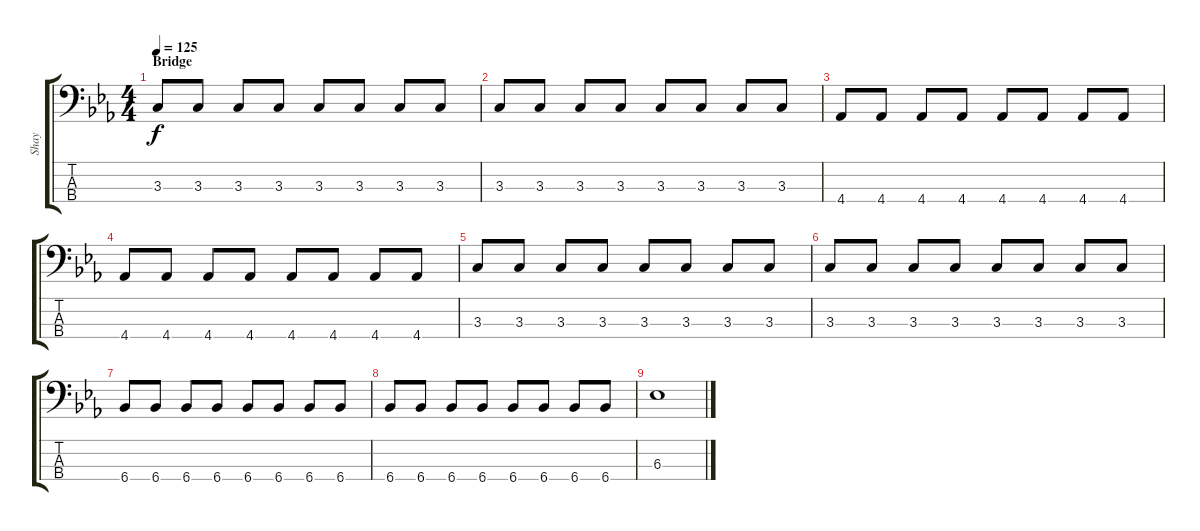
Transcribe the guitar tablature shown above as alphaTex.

\track ("Shay" "Shay") {instrument electricbasspick}
\staff {score tabs}
\tuning (G2 D2 A1 E1) {hide}
\ts (4 4)
\section ("" "Bridge")
\tempo 125
\clef f4
\ks eb
3.3.8{dy f} 3.3.8 3.3.8 3.3.8 3.3.8 3.3.8 3.3.8 3.3.8 |
3.3.8 3.3.8 3.3.8 3.3.8 3.3.8 3.3.8 3.3.8 3.3.8 |
4.4.8 4.4.8 4.4.8 4.4.8 4.4.8 4.4.8 4.4.8 4.4.8 |
4.4.8 4.4.8 4.4.8 4.4.8 4.4.8 4.4.8 4.4.8 4.4.8 |
3.3.8 3.3.8 3.3.8 3.3.8 3.3.8 3.3.8 3.3.8 3.3.8 |
3.3.8 3.3.8 3.3.8 3.3.8 3.3.8 3.3.8 3.3.8 3.3.8 |
6.4.8 6.4.8 6.4.8 6.4.8 6.4.8 6.4.8 6.4.8 6.4.8 |
6.4.8 6.4.8 6.4.8 6.4.8 6.4.8 6.4.8 6.4.8 6.4.8 |
6.3.1
